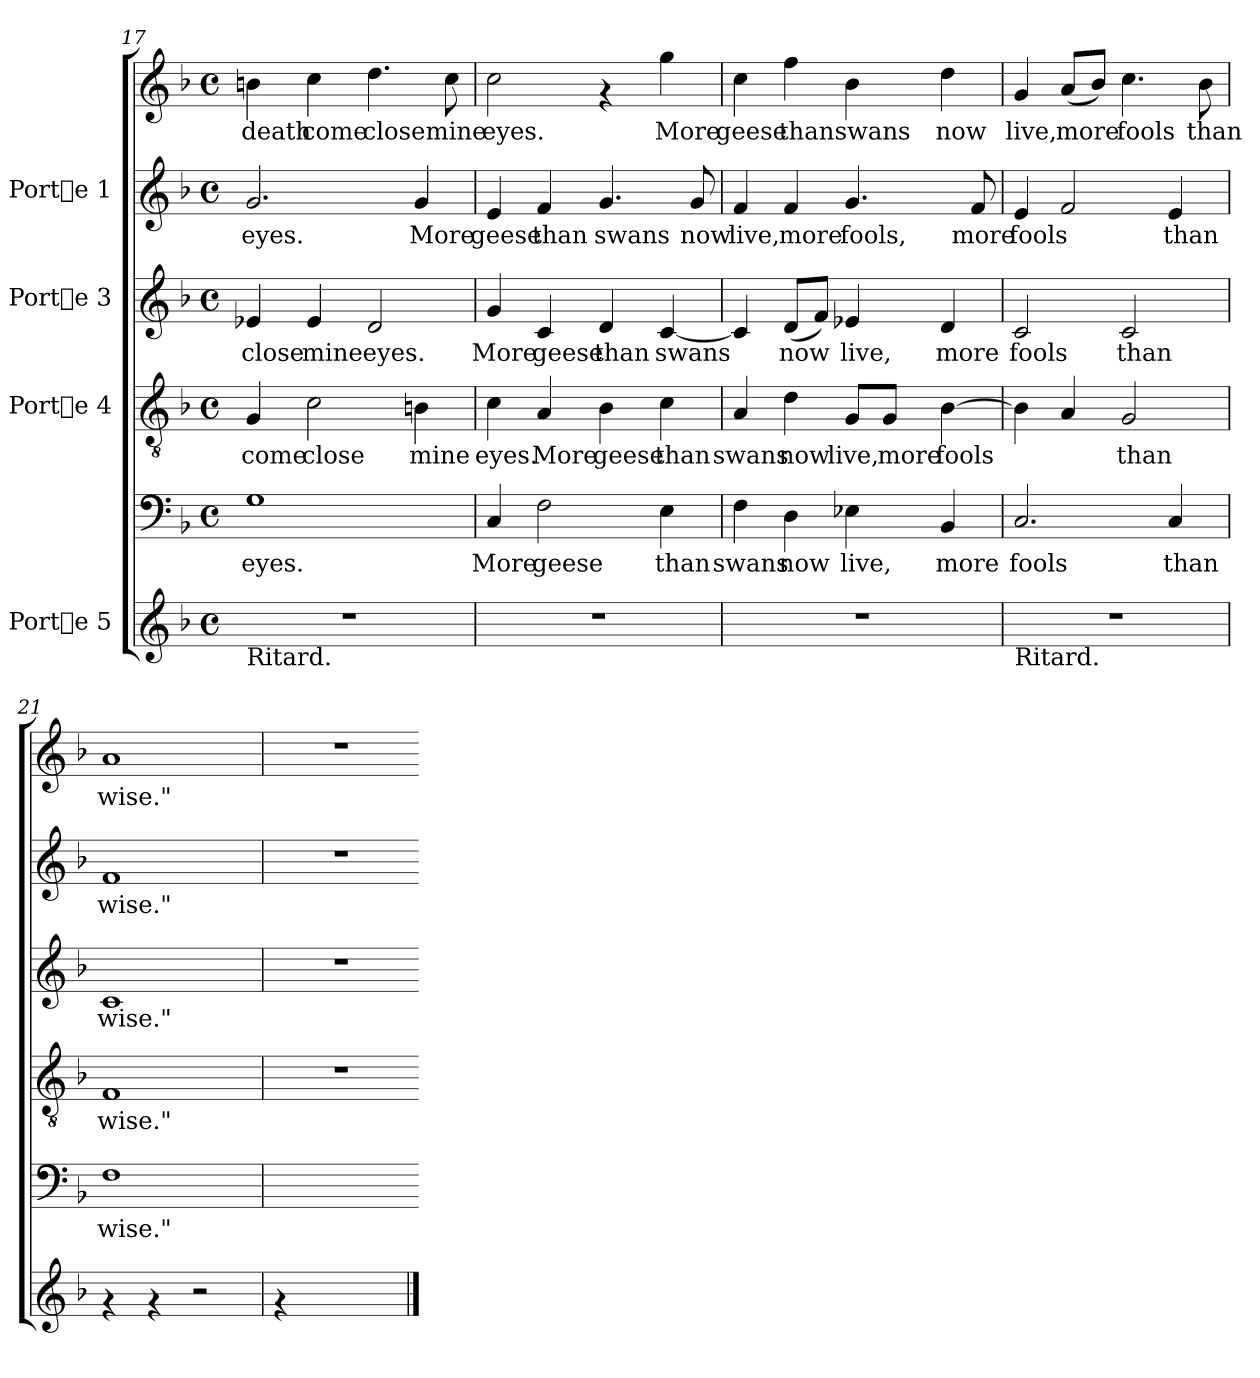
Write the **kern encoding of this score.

**kern	**kern	**text	**kern	**text	**kern	**text	**kern	**text	**kern	**text
*part4	*part4	*part4	*part3	*part3	*part2	*part2	*part1	*part1	*part1	*part1
*staff6	*staff5	*staff5	*staff4	*staff4	*staff3	*staff3	*staff2	*staff2	*staff1	*staff1
*I"Porte 5	*	*	*I"Porte 4	*	*I"Porte 3	*	*I"Porte 1	*	*	*
*clefG2	*clefF4	*	*clefGv2	*	*clefG2	*	*clefG2	*	*clefG2	*
*k[b-]	*k[b-]	*	*k[b-]	*	*k[b-]	*	*k[b-]	*	*k[b-]	*
*F:	*F:	*	*F:	*	*F:	*	*F:	*	*F:	*
*M4/4	*M4/4	*	*M4/4	*	*M4/4	*	*M4/4	*	*M4/4	*
*met(c)	*met(c)	*	*met(c)	*	*met(c)	*	*met(c)	*	*met(c)	*
=17	=17	=17	=17	=17	=17	=17	=17	=17	=17	=17
!LO:TX:b:t=Ritard.	!	!	!	!	!	!	!	!	!	!
!	!	!LO:LY:b	!	!LO:LY:b	!	!LO:LY:b	!	!LO:LY:b	!	!LO:LY:b
1r	1G	eyes.	4G/	come	4e-X/	close	2.g/	eyes.	4bn\	death
!	!	!	!	!LO:LY:b	!	!LO:LY:b	!	!	!	!LO:LY:b
.	.	.	2c\	close	4e-/	mine	.	.	4cc\	come
!	!	!	!	!	!	!LO:LY:b	!	!	!	!LO:LY:b
.	.	.	.	.	2d/	eyes.	.	.	4.dd\	close
!	!	!	!	!LO:LY:b	!	!	!	!LO:LY:b	!	!
.	.	.	4Bn\	mine	.	.	4g/	More	.	.
!	!	!	!	!	!	!	!	!	!	!LO:LY:b
.	.	.	.	.	.	.	.	.	8cc\	mine
=18	=18	=18	=18	=18	=18	=18	=18	=18	=18	=18
*	*MM82	*	*	*	*	*	*	*	*	*
!	!	!LO:LY:b	!	!LO:LY:b	!	!LO:LY:b	!	!LO:LY:b	!	!LO:LY:b
1r	4C/	More	4c\	eyes.	4g/	More	4e/	geese	2cc\	eyes.
!	!	!LO:LY:b	!	!LO:LY:b	!	!LO:LY:b	!	!LO:LY:b	!	!
.	2F\	geese	4A/	More	4c/	geese	4f/	than	.	.
!	!	!	!	!LO:LY:b	!	!LO:LY:b	!	!LO:LY:b	!	!
.	.	.	4B-\	geese	4d/	than	4.g/	swans	4rf	.
!	!	!LO:LY:b	!	!LO:LY:b	!	!LO:LY:b	!	!	!	!LO:LY:b
.	4E\	than	4c\	than	[<4c/	swans	.	.	4gg\	More
!	!	!	!	!	!	!	!	!LO:LY:b	!	!
.	.	.	.	.	.	.	8g/	now	.	.
!!LO:LB:g=z
=19	=19	=19	=19	=19	=19	=19	=19	=19	=19	=19
!	!	!LO:LY:b	!	!LO:LY:b	!	!LO:LY:b	!	!LO:LY:b	!	!LO:LY:b
1r	4F\	swans	4A/	swans	4c/]	.	4f/	live,	4cc\	geese
!	!	!LO:LY:b	!	!LO:LY:b	!	!LO:LY:b	!	!LO:LY:b	!	!LO:LY:b
.	4D\	now	4d\	now	(<8d/L	now	4f/	more	4ff\	than
!	!	!	!	!	!	!LO:LY:b	!	!	!	!
.	.	.	.	.	8f/J)	.	.	.	.	.
!	!	!LO:LY:b	!	!LO:LY:b	!	!LO:LY:b	!	!LO:LY:b	!	!LO:LY:b
.	4E-X\	live,	8G/L	live,	4e-X/	live,	4.g/	fools,	4b-\	swans
!	!	!	!	!LO:LY:b	!	!	!	!	!	!
.	.	.	8G/J	more	.	.	.	.	.	.
!	!	!LO:LY:b	!	!LO:LY:b	!	!LO:LY:b	!	!	!	!LO:LY:b
.	4BB-/	more	[>4B-\	fools	4d/	more	.	.	4dd\	now
!	!	!	!	!	!	!	!	!LO:LY:b	!	!
.	.	.	.	.	.	.	8f/	more	.	.
=20	=20	=20	=20	=20	=20	=20	=20	=20	=20	=20
!LO:TX:b:t=Ritard.	!	!	!	!	!	!	!	!	!	!
!	!	!LO:LY:b	!	!LO:LY:b	!	!LO:LY:b	!	!LO:LY:b	!	!LO:LY:b
1r	2.C/	fools	4B-\]	.	2c/	fools	4e/	fools	4g/	live,
!	!	!	!	!LO:LY:b	!	!	!	!LO:LY:b	!	!LO:LY:b
.	.	.	4A/	.	.	.	2f/	.	(<8a/L	more
!	!	!	!	!	!	!	!	!	!	!LO:LY:b
.	.	.	.	.	.	.	.	.	8b-/J)	.
!	!	!	!	!LO:LY:b	!	!LO:LY:b	!	!	!	!LO:LY:b
.	.	.	2G/	than	2c/	than	.	.	4.cc\	fools
!	!	!LO:LY:b	!	!	!	!	!	!LO:LY:b	!	!
.	4C/	than	.	.	.	.	4e/	than	.	.
!	!	!	!	!	!	!	!	!	!	!LO:LY:b
.	.	.	.	.	.	.	.	.	8b-\	than
=21	=21	=21	=21	=21	=21	=21	=21	=21	=21	=21
*	*MM58	*	*	*	*	*	*	*	*	*
!	!	!LO:LY:b	!	!LO:LY:b	!	!LO:LY:b	!	!LO:LY:b	!	!LO:LY:b
4rf	1F	wise."	1F	wise."	1c	wise."	1f	wise."	1a	wise."
*	*MM52	*	*	*	*	*	*	*	*	*
4rf	.	.	.	.	.	.	.	.	.	.
2r	.	.	.	.	.	.	.	.	.	.
=22	=22	=22	=22	=22	=22	=22	=22	=22	=22	=22
4rf	1ryy	.	1r	.	1r	.	1r	.	1r	.
2.ryy	.	.	.	.	.	.	.	.	.	.
==	==	==	=	==	=	==	==	==	==	==
*-	*-	*-	*-	*-	*-	*-	*-	*-	*-	*-
